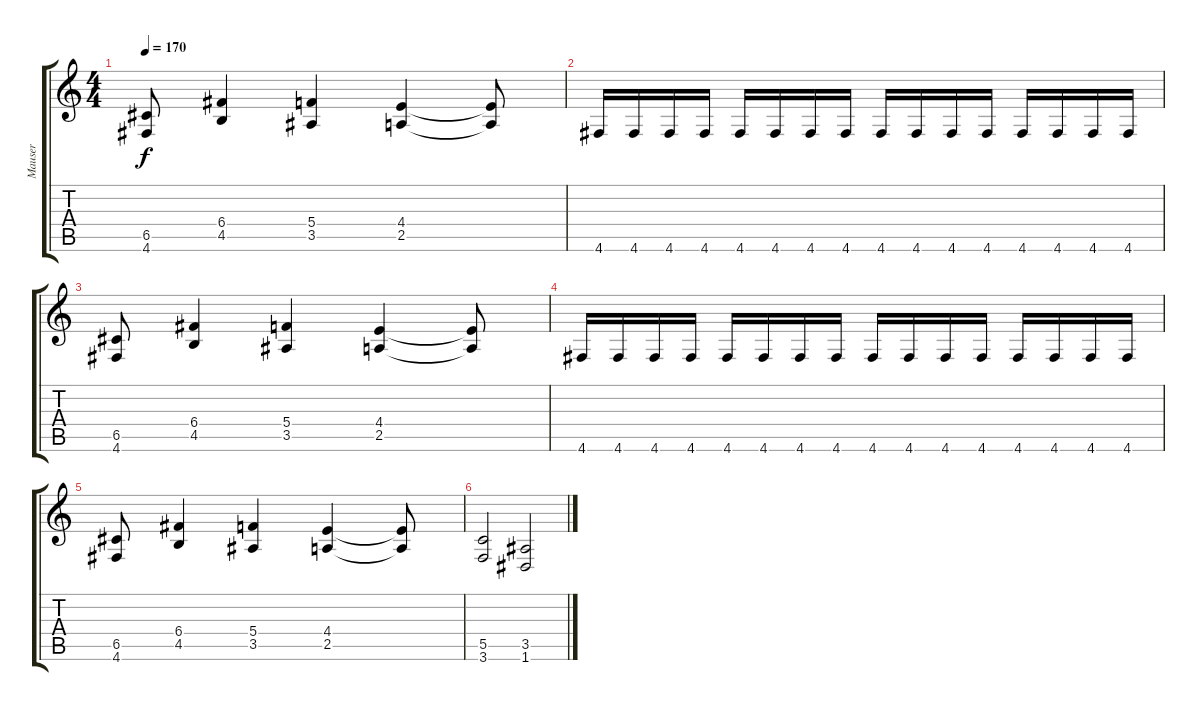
\track ("Mauser" "Mauser") {instrument electricguitarjazz}
\staff {score tabs}
\tuning (D4 A3 F3 C3 G2 D2) {hide}
\ts (4 4)
\tempo 170
\clef g2
\ks c
(6.5 4.6).8{dy f} (6.4 4.5).4 (5.4 3.5).4 (4.4 2.5).4 (4.4{t} 2.5{t}).8 |
4.6.16 4.6.16 4.6.16 4.6.16 4.6.16 4.6.16 4.6.16 4.6.16 4.6.16 4.6.16 4.6.16 4.6.16 4.6.16 4.6.16 4.6.16 4.6.16 |
(6.5 4.6).8 (6.4 4.5).4 (5.4 3.5).4 (4.4 2.5).4 (4.4{t} 2.5{t}).8 |
4.6.16 4.6.16 4.6.16 4.6.16 4.6.16 4.6.16 4.6.16 4.6.16 4.6.16 4.6.16 4.6.16 4.6.16 4.6.16 4.6.16 4.6.16 4.6.16 |
(6.5 4.6).8 (6.4 4.5).4 (5.4 3.5).4 (4.4 2.5).4 (4.4{t} 2.5{t}).8 |
(5.5 3.6).2 (3.5 1.6).2
